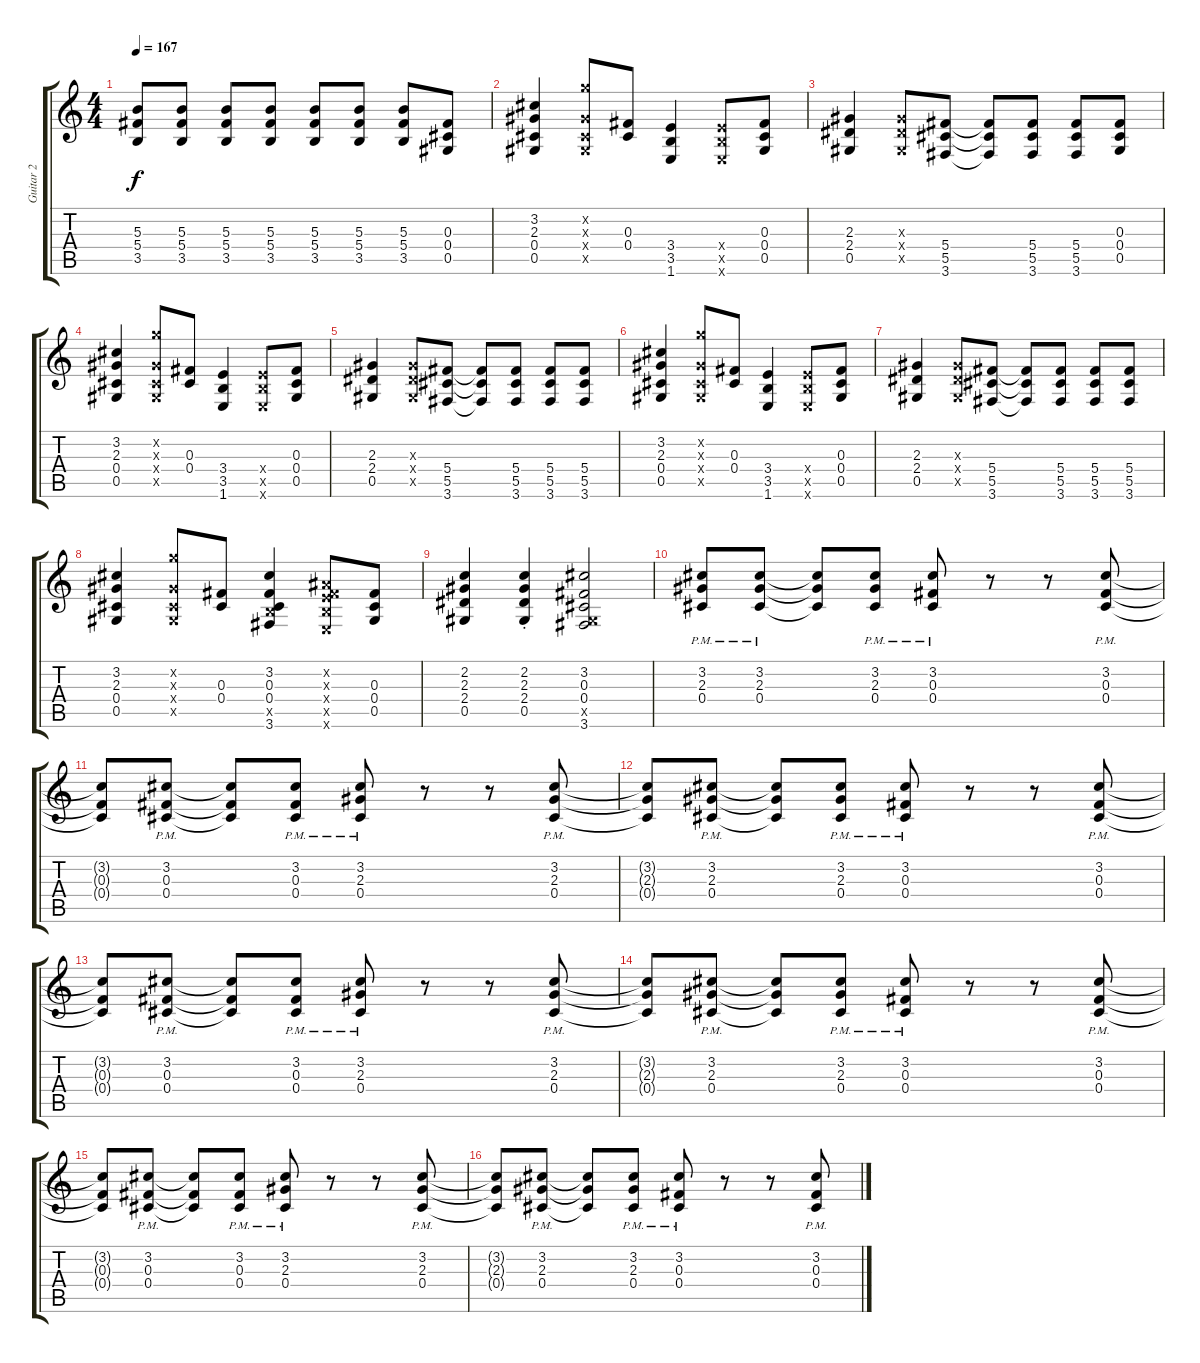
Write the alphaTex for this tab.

\track ("Guitar 2" "Guitar 2") {instrument overdrivenguitar}
\staff {score tabs}
\tuning (Eb4 Bb3 Gb3 Db3 Ab2 Eb2) {hide}
\ts (4 4)
\tempo 167
\clef g2
\ks c
(5.3 5.4 3.5).8{dy f} (5.3 5.4 3.5).8 (5.3 5.4 3.5).8 (5.3 5.4 3.5).8 (5.3 5.4 3.5).8 (5.3 5.4 3.5).8 (5.3 5.4 3.5).8 (0.3 0.4 0.5).8 |
(3.2 2.3 0.4 0.5).4 (9.2{x} 2.3{x} 0.4{x} 0.5{x}).8 (0.3 0.4).8 (3.4 3.5 1.6).4 (3.4{x} 3.5{x} 1.6{x}).8 (0.3 0.4 0.5).8 |
(2.3 2.4 0.5).4 (2.3{x} 2.4{x} 0.5{x}).8 (5.4 5.5 3.6).8 (5.4{t} 5.5{t} 3.6{t}).8 (5.4 5.5 3.6).8 (5.4 5.5 3.6).8 (0.3 0.4 0.5).8 |
(3.2 2.3 0.4 0.5).4 (9.2{x} 2.3{x} 0.4{x} 0.5{x}).8 (0.3 0.4).8 (3.4 3.5 1.6).4 (3.4{x} 3.5{x} 1.6{x}).8 (0.3 0.4 0.5).8 |
(2.3 2.4 0.5).4 (2.3{x} 2.4{x} 0.5{x}).8 (5.4 5.5 3.6).8 (5.4{t} 5.5{t} 3.6{t}).8 (5.4 5.5 3.6).8 (5.4 5.5 3.6).8 (5.4 5.5 3.6).8 |
(3.2 2.3 0.4 0.5).4 (9.2{x} 2.3{x} 0.4{x} 0.5{x}).8 (0.3 0.4).8 (3.4 3.5 1.6).4 (3.4{x} 3.5{x} 1.6{x}).8 (0.3 0.4 0.5).8 |
(2.3 2.4 0.5).4 (2.3{x} 2.4{x} 0.5{x}).8 (5.4 5.5 3.6).8 (5.4{t} 5.5{t} 3.6{t}).8 (5.4 5.5 3.6).8 (5.4 5.5 3.6).8 (5.4 5.5 3.6).8 |
(3.2 2.3 0.4 0.5).4 (9.2{x} 2.3{x} 0.4{x} 0.5{x}).8 (0.3 0.4).8 (3.2 0.3 0.4 3.5{x} 3.6).4 (0.2{x} 0.3{x} 3.4{x} 3.5{x} 1.6{x}).8 (0.3 0.4 0.5).8 |
(2.2 2.3 2.4 0.5).4 (2.2{st} 2.3{st} 2.4{st} 0.5{st}).4 (3.2 0.3 0.4 0.5{x} 3.6).2 |
(3.2{pm} 2.3{pm} 0.4).8 (3.2{pm} 2.3{pm} 0.4).8 (3.2{t} 2.3{t} 0.4{t}).8 (3.2{pm} 2.3{pm} 0.4).8 (3.2{pm} 0.3{pm} 0.4).8 r.8 r.8 (3.2{pm} 0.3{pm} 0.4).8 |
(3.2{t} 0.3{t} 0.4{t}).8 (3.2{pm} 0.3{pm} 0.4).8 (3.2{t} 0.3{t} 0.4{t}).8 (3.2{pm} 0.3{pm} 0.4).8 (3.2{pm} 2.3{pm} 0.4).8 r.8 r.8 (3.2{pm} 2.3{pm} 0.4).8 |
(3.2{t} 2.3{t} 0.4{t}).8 (3.2{pm} 2.3{pm} 0.4).8 (3.2{t} 2.3{t} 0.4{t}).8 (3.2{pm} 2.3{pm} 0.4).8 (3.2{pm} 0.3{pm} 0.4).8 r.8 r.8 (3.2{pm} 0.3{pm} 0.4).8 |
(3.2{t} 0.3{t} 0.4{t}).8 (3.2{pm} 0.3{pm} 0.4).8 (3.2{t} 0.3{t} 0.4{t}).8 (3.2{pm} 0.3{pm} 0.4).8 (3.2{pm} 2.3{pm} 0.4).8 r.8 r.8 (3.2{pm} 2.3{pm} 0.4).8 |
(3.2{t} 2.3{t} 0.4{t}).8 (3.2{pm} 2.3{pm} 0.4).8 (3.2{t} 2.3{t} 0.4{t}).8 (3.2{pm} 2.3{pm} 0.4).8 (3.2{pm} 0.3{pm} 0.4).8 r.8 r.8 (3.2{pm} 0.3{pm} 0.4).8 |
(3.2{t} 0.3{t} 0.4{t}).8 (3.2{pm} 0.3{pm} 0.4).8 (3.2{t} 0.3{t} 0.4{t}).8 (3.2{pm} 0.3{pm} 0.4).8 (3.2{pm} 2.3{pm} 0.4).8 r.8 r.8 (3.2{pm} 2.3{pm} 0.4).8 |
(3.2{t} 2.3{t} 0.4{t}).8 (3.2{pm} 2.3{pm} 0.4).8 (3.2{t} 2.3{t} 0.4{t}).8 (3.2{pm} 2.3{pm} 0.4).8 (3.2{pm} 0.3{pm} 0.4).8 r.8 r.8 (3.2{pm} 0.3{pm} 0.4).8
